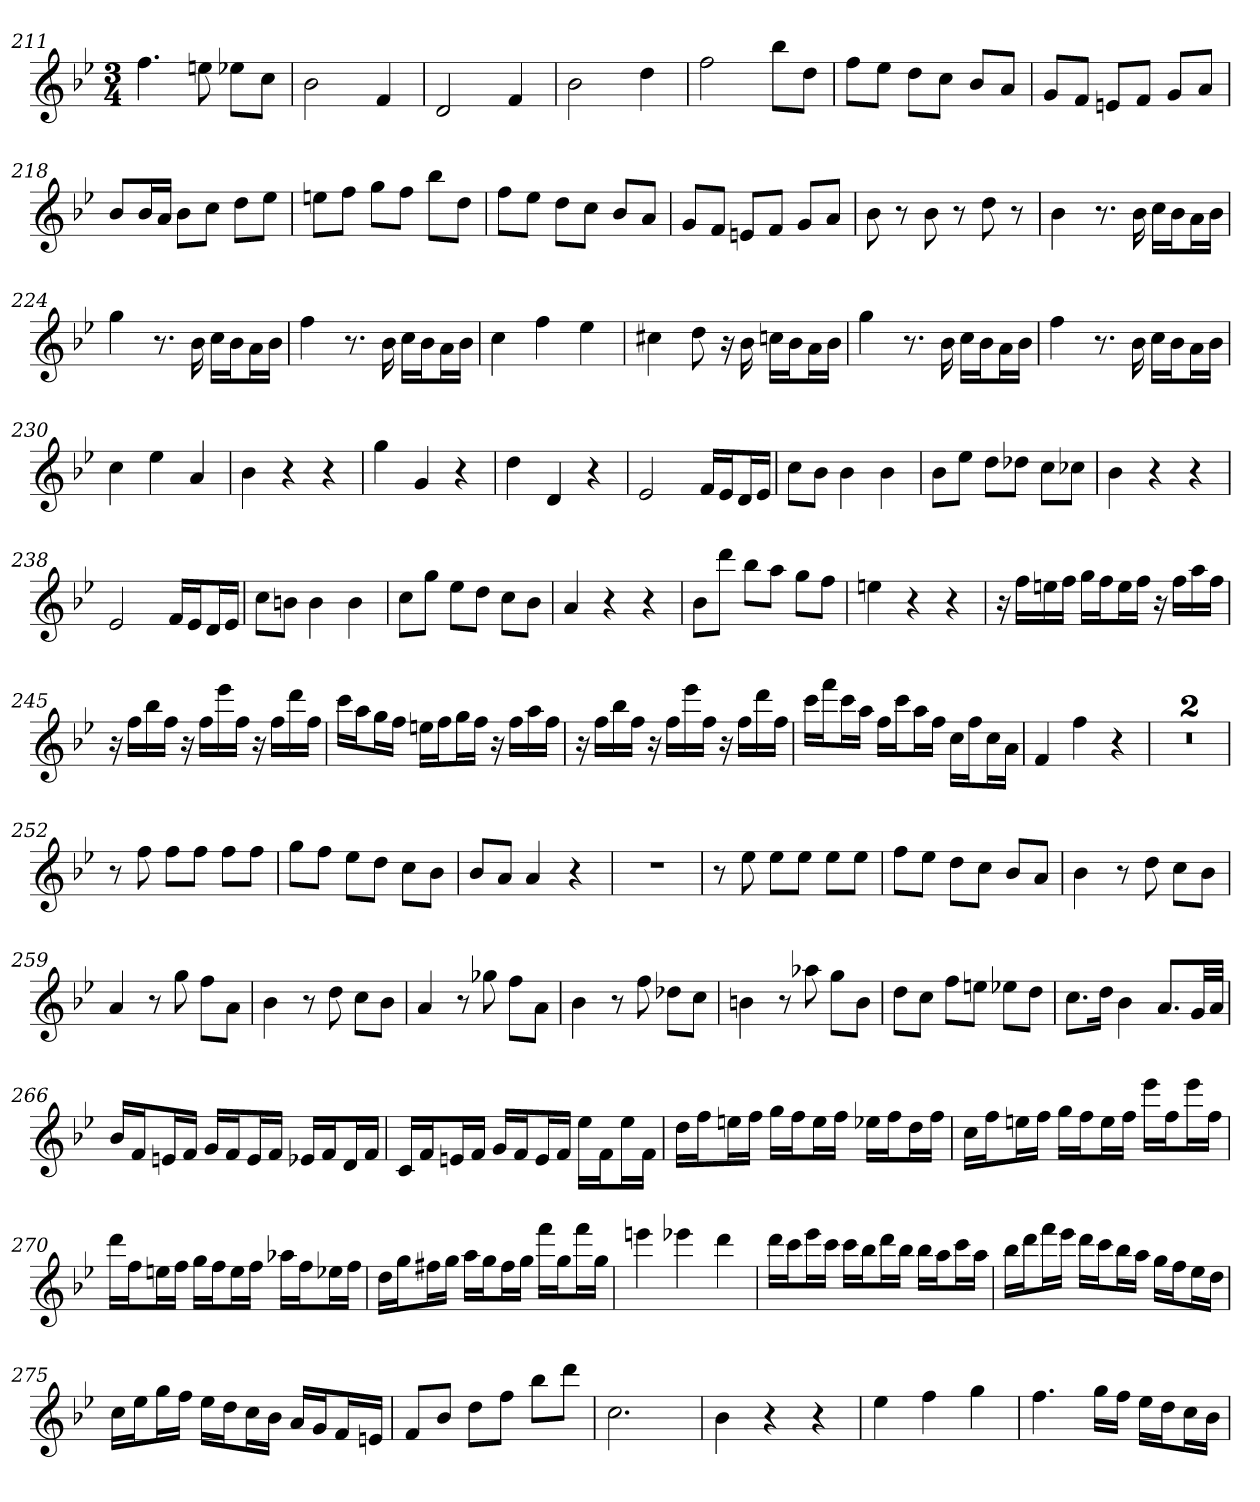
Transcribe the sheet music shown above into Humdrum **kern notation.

**kern
*part1
*staff1
*clefG2
*k[b-e-]
*B-:
*M3/4
=211
4.ff
8een
8ee-X\L
8cc\J
=212
2b-
4f
=213
2d
4f
=214
2b-
4dd
=215
2ff
8bb-\L
8dd\J
=216
8ff\L
8ee-\J
8dd\L
8cc\J
8b-/L
8a/J
=217
8g/L
8f/J
8en/L
8f/J
8g/L
8a/J
=218
8b-/L
16b-/L
16a/JJ
8b-\L
8cc\J
8dd\L
8ee-\J
=219
8een\L
8ff\J
8gg\L
8ff\J
8bb-\L
8dd\J
=220
8ff\L
8ee-\J
8dd\L
8cc\J
8b-/L
8a/J
=221
8g/L
8f/J
8en/L
8f/J
8g/L
8a/J
=222
8b-
8r
8b-
8r
8dd
8r
=223
4b-
8.r
16b-
16cc\LL
16b-\J
16a\L
16b-\JJ
=224
4gg
8.r
16b-
16cc\LL
16b-\J
16a\L
16b-\JJ
=225
4ff
8.r
16b-
16cc\LL
16b-\J
16a\L
16b-\JJ
=226
4cc
4ff
4ee-
=227
4cc#X
8dd
16r
16b-
16ccn\LL
16b-\J
16a\L
16b-\JJ
=228
4gg
8.r
16b-
16cc\LL
16b-\J
16a\L
16b-\JJ
=229
4ff
8.r
16b-
16cc\LL
16b-\J
16a\L
16b-\JJ
=230
4cc
4ee-
4a
=231
4b-
4r
4r
=232
4gg
4g
4r
=233
4dd
4d
4r
=234
2e-
16f/LL
16e-/J
16d/L
16e-/JJ
=235
8cc\L
8b-\J
4b-
4b-
=236
8b-\L
8ee-\J
8dd\L
8dd-X\J
8cc\L
8cc-X\J
=237
4b-
4r
4r
=238
2e-
16f/LL
16e-/J
16d/L
16e-/JJ
=239
8cc\L
8bn\J
4b
4b
=240
8cc\L
8gg\J
8ee-\L
8dd\J
8cc\L
8b-\J
=241
4a
4r
4r
=242
8b-\L
8ddd\J
8bb-\L
8aa\J
8gg\L
8ff\J
=243
4een
4r
4r
=244
16r
16ff\LL
16een\
16ff\JJ
16gg\LL
16ff\J
16ee\L
16ff\JJ
16r
16ff\LL
16aa\
16ff\JJ
=245
16r
16ff\LL
16bb-\
16ff\JJ
16r
16ff\LL
16eee-\
16ff\JJ
16r
16ff\LL
16ddd\
16ff\JJ
=246
16ccc\LL
16aa\J
16gg\L
16ff\JJ
16een\LL
16ff\J
16gg\L
16ff\JJ
16r
16ff\LL
16aa\
16ff\JJ
=247
16r
16ff\LL
16bb-\
16ff\JJ
16r
16ff\LL
16eee-\
16ff\JJ
16r
16ff\LL
16ddd\
16ff\JJ
=248
16ccc\LL
16fff\J
16ccc\L
16aa\JJ
16ff\LL
16ccc\J
16aa\L
16ff\JJ
16cc\LL
16ff\J
16cc\L
16a\JJ
=249
4f
4ff
4r
=250
2.r
=251
2.r
=252
8r
8ff
8ff\L
8ff\J
8ff\L
8ff\J
=253
8gg\L
8ff\J
8ee-\L
8dd\J
8cc\L
8b-\J
=254
8b-/L
8a/J
4a
4r
=255
2.r
=256
8r
8ee-
8ee-\L
8ee-\J
8ee-\L
8ee-\J
=257
8ff\L
8ee-\J
8dd\L
8cc\J
8b-/L
8a/J
=258
4b-
8r
8dd
8cc\L
8b-\J
=259
4a
8r
8gg
8ff\L
8a\J
=260
4b-
8r
8dd
8cc\L
8b-\J
=261
4a
8r
8gg-X
8ff\L
8a\J
=262
4b-
8r
8ff
8dd-X\L
8cc\J
=263
4bn
8r
8aa-X
8gg\L
8b\J
=264
8dd\L
8cc\J
8ff\L
8een\J
8ee-X\L
8dd\J
=265
8.cc\L
16dd\Jk
4b-
8.a/L
32g/LL
32a/JJJ
=266
16b-/LL
16f/J
16en/L
16f/JJ
16g/LL
16f/J
16e/L
16f/JJ
16e-X/LL
16f/J
16d/L
16f/JJ
=267
16c/LL
16f/J
16en/L
16f/JJ
16g/LL
16f/J
16e/L
16f/JJ
16ee-\LL
16f\J
16ee-\L
16f\JJ
=268
16dd\LL
16ff\J
16een\L
16ff\JJ
16gg\LL
16ff\J
16ee\L
16ff\JJ
16ee-X\LL
16ff\J
16dd\L
16ff\JJ
=269
16cc\LL
16ff\J
16een\L
16ff\JJ
16gg\LL
16ff\J
16ee\L
16ff\JJ
16eee-\LL
16ff\J
16eee-\L
16ff\JJ
=270
16ddd\LL
16ff\J
16een\L
16ff\JJ
16gg\LL
16ff\J
16ee\L
16ff\JJ
16aa-X\LL
16ff\J
16ee-X\L
16ff\JJ
=271
16dd\LL
16gg\J
16ff#X\L
16gg\JJ
16aa\LL
16gg\J
16ff#\L
16gg\JJ
16fff\LL
16gg\J
16fff\L
16gg\JJ
=272
4eeen
4eee-X
4ddd
=273
16ddd\LL
16ccc\J
16eee-\L
16ccc\JJ
16ccc\LL
16bb-\J
16ddd\L
16bb-\JJ
16bb-\LL
16aa\J
16ccc\L
16aa\JJ
=274
16bb-\LL
16ddd\J
16fff\L
16eee-\JJ
16ddd\LL
16ccc\J
16bb-\L
16aa\JJ
16gg\LL
16ff\J
16ee-\L
16dd\JJ
=275
16cc\LL
16ee-\J
16gg\L
16ff\JJ
16ee-\LL
16dd\J
16cc\L
16b-\JJ
16a/LL
16g/J
16f/L
16en/JJ
=276
8f/L
8b-/J
8dd\L
8ff\J
8bb-\L
8ddd\J
=277
2.cc
=278
4b-
4r
4r
=279
4ee-
4ff
4gg
=280
4.ff
16gg\LL
16ff\JJ
16ee-\LL
16dd\J
16cc\L
16b-\JJ
=
*-
